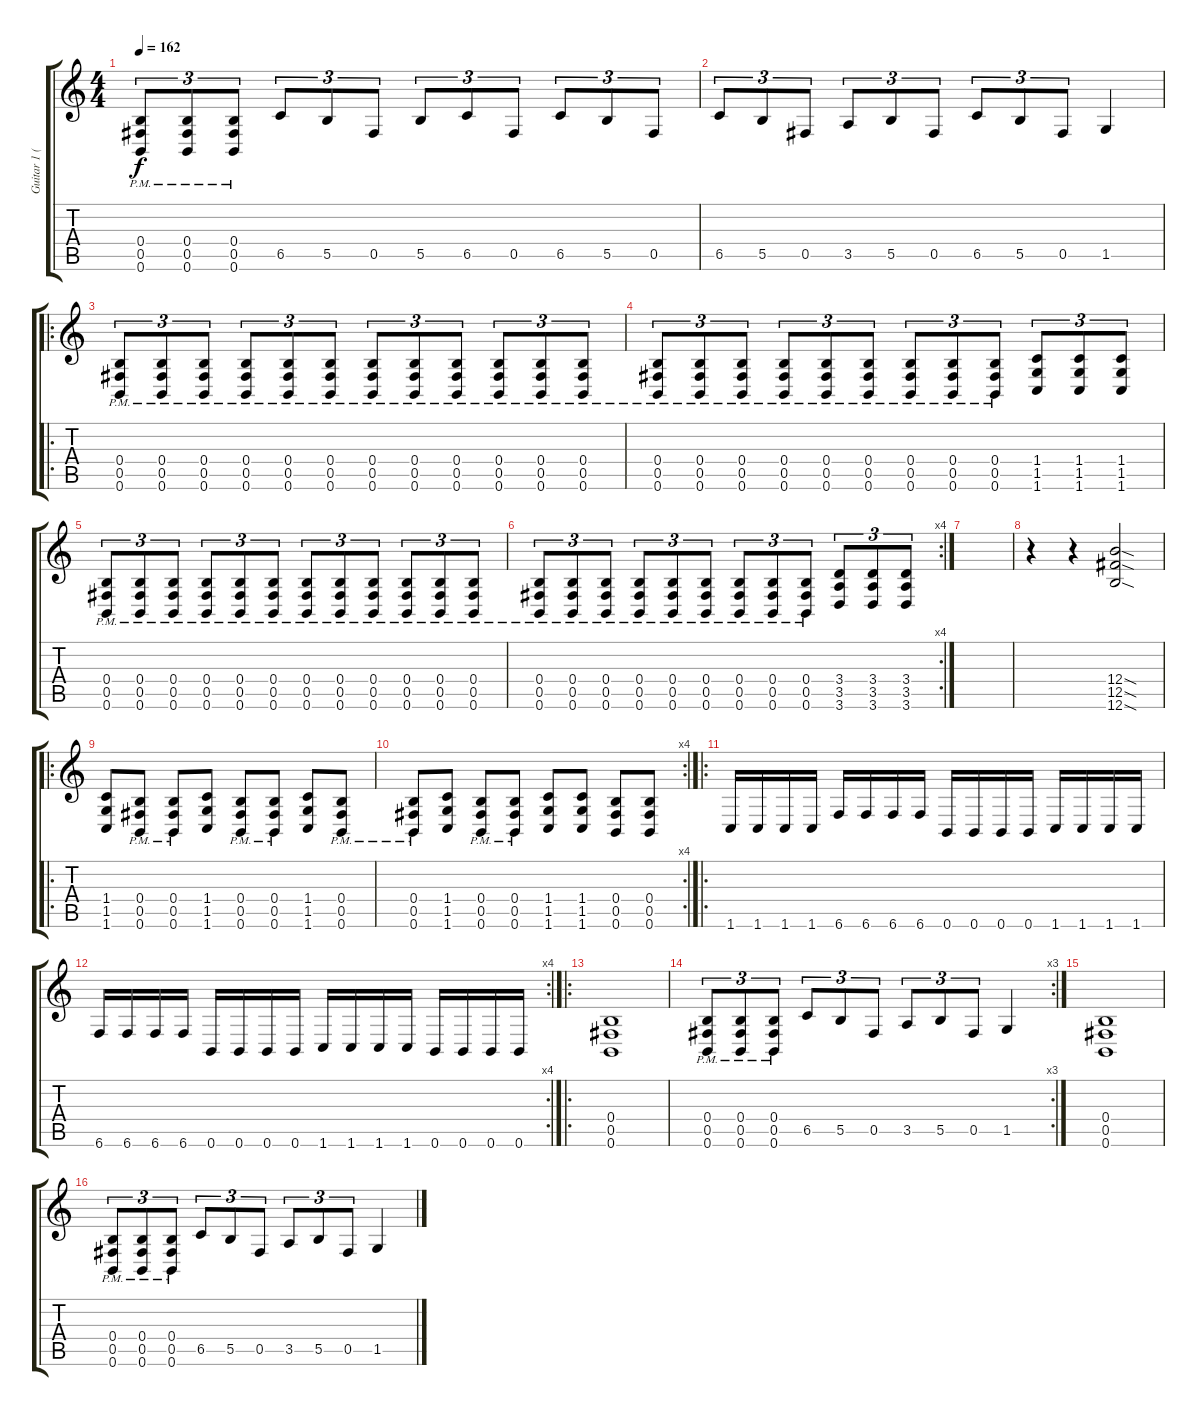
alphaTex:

\track ("Guitar 1 (Dist.)" "Guitar 1 (") {instrument overdrivenguitar}
\staff {score tabs}
\tuning (Db4 Ab3 E3 B2 Gb2 B1) {hide}
\ts (4 4)
\tempo 162
\clef g2
\ks c
(0.4{pm} 0.5{pm} 0.6{pm}).8{tu (3 2) dy f} (0.4{pm} 0.5{pm} 0.6{pm}).8{tu (3 2)} (0.4{pm} 0.5{pm} 0.6{pm}).8{tu (3 2)} 6.5.8{tu (3 2)} 5.5.8{tu (3 2)} 0.5.8{tu (3 2)} 5.5.8{tu (3 2)} 6.5.8{tu (3 2)} 0.5.8{tu (3 2)} 6.5.8{tu (3 2)} 5.5.8{tu (3 2)} 0.5.8{tu (3 2)} |
6.5.8{tu (3 2)} 5.5.8{tu (3 2)} 0.5.8{tu (3 2)} 3.5.8{tu (3 2)} 5.5.8{tu (3 2)} 0.5.8{tu (3 2)} 6.5.8{tu (3 2)} 5.5.8{tu (3 2)} 0.5.8{tu (3 2)} 1.5.4 |
\ro
(0.4{pm} 0.5{pm} 0.6{pm}).8{tu (3 2)} (0.4{pm} 0.5{pm} 0.6{pm}).8{tu (3 2)} (0.4{pm} 0.5{pm} 0.6{pm}).8{tu (3 2)} (0.4{pm} 0.5{pm} 0.6{pm}).8{tu (3 2)} (0.4{pm} 0.5{pm} 0.6{pm}).8{tu (3 2)} (0.4{pm} 0.5{pm} 0.6{pm}).8{tu (3 2)} (0.4{pm} 0.5{pm} 0.6{pm}).8{tu (3 2)} (0.4{pm} 0.5{pm} 0.6{pm}).8{tu (3 2)} (0.4{pm} 0.5{pm} 0.6{pm}).8{tu (3 2)} (0.4{pm} 0.5{pm} 0.6{pm}).8{tu (3 2)} (0.4{pm} 0.5{pm} 0.6{pm}).8{tu (3 2)} (0.4{pm} 0.5{pm} 0.6{pm}).8{tu (3 2)} |
(0.4{pm} 0.5{pm} 0.6{pm}).8{tu (3 2)} (0.4{pm} 0.5{pm} 0.6{pm}).8{tu (3 2)} (0.4{pm} 0.5{pm} 0.6{pm}).8{tu (3 2)} (0.4{pm} 0.5{pm} 0.6{pm}).8{tu (3 2)} (0.4{pm} 0.5{pm} 0.6{pm}).8{tu (3 2)} (0.4{pm} 0.5{pm} 0.6{pm}).8{tu (3 2)} (0.4{pm} 0.5{pm} 0.6{pm}).8{tu (3 2)} (0.4{pm} 0.5{pm} 0.6{pm}).8{tu (3 2)} (0.4{pm} 0.5{pm} 0.6{pm}).8{tu (3 2)} (1.4 1.5 1.6).8{tu (3 2)} (1.4 1.5 1.6).8{tu (3 2)} (1.4 1.5 1.6).8{tu (3 2)} |
(0.4{pm} 0.5{pm} 0.6{pm}).8{tu (3 2)} (0.4{pm} 0.5{pm} 0.6{pm}).8{tu (3 2)} (0.4{pm} 0.5{pm} 0.6{pm}).8{tu (3 2)} (0.4{pm} 0.5{pm} 0.6{pm}).8{tu (3 2)} (0.4{pm} 0.5{pm} 0.6{pm}).8{tu (3 2)} (0.4{pm} 0.5{pm} 0.6{pm}).8{tu (3 2)} (0.4{pm} 0.5{pm} 0.6{pm}).8{tu (3 2)} (0.4{pm} 0.5{pm} 0.6{pm}).8{tu (3 2)} (0.4{pm} 0.5{pm} 0.6{pm}).8{tu (3 2)} (0.4{pm} 0.5{pm} 0.6{pm}).8{tu (3 2)} (0.4{pm} 0.5{pm} 0.6{pm}).8{tu (3 2)} (0.4{pm} 0.5{pm} 0.6{pm}).8{tu (3 2)} |
\rc 4
(0.4{pm} 0.5{pm} 0.6{pm}).8{tu (3 2)} (0.4{pm} 0.5{pm} 0.6{pm}).8{tu (3 2)} (0.4{pm} 0.5{pm} 0.6{pm}).8{tu (3 2)} (0.4{pm} 0.5{pm} 0.6{pm}).8{tu (3 2)} (0.4{pm} 0.5{pm} 0.6{pm}).8{tu (3 2)} (0.4{pm} 0.5{pm} 0.6{pm}).8{tu (3 2)} (0.4{pm} 0.5{pm} 0.6{pm}).8{tu (3 2)} (0.4{pm} 0.5{pm} 0.6{pm}).8{tu (3 2)} (0.4{pm} 0.5{pm} 0.6{pm}).8{tu (3 2)} (3.4 3.5 3.6).8{tu (3 2)} (3.4 3.5 3.6).8{tu (3 2)} (3.4 3.5 3.6).8{tu (3 2)} |
|
r.4 r.4 (12.4{sod} 12.5{sod} 12.6{sod}).2 |
\ro
(1.4 1.5 1.6).8 (0.4{pm} 0.5{pm} 0.6{pm}).8 (0.4{pm} 0.5{pm} 0.6{pm}).8 (1.4 1.5 1.6).8 (0.4{pm} 0.5{pm} 0.6{pm}).8 (0.4{pm} 0.5{pm} 0.6{pm}).8 (1.4 1.5 1.6).8 (0.4{pm} 0.5{pm} 0.6{pm}).8 |
\rc 4
(0.4{pm} 0.5{pm} 0.6{pm}).8 (1.4 1.5 1.6).8 (0.4{pm} 0.5{pm} 0.6{pm}).8 (0.4{pm} 0.5{pm} 0.6{pm}).8 (1.4 1.5 1.6).8 (1.4 1.5 1.6).8 (0.4 0.5 0.6).8 (0.4 0.5 0.6).8 |
\ro
1.6.16{volume 13} 1.6.16 1.6.16 1.6.16 6.6.16 6.6.16 6.6.16 6.6.16 0.6.16 0.6.16 0.6.16 0.6.16 1.6.16 1.6.16 1.6.16 1.6.16 |
\rc 4
6.6.16 6.6.16 6.6.16 6.6.16 0.6.16 0.6.16 0.6.16 0.6.16 1.6.16 1.6.16 1.6.16 1.6.16 0.6.16 0.6.16 0.6.16 0.6.16 |
\ro
(0.4 0.5 0.6).1{volume 12} |
\rc 3
(0.4{pm} 0.5{pm} 0.6{pm}).8{tu (3 2)} (0.4{pm} 0.5{pm} 0.6{pm}).8{tu (3 2)} (0.4{pm} 0.5{pm} 0.6{pm}).8{tu (3 2)} 6.5.8{tu (3 2)} 5.5.8{tu (3 2)} 0.5.8{tu (3 2)} 3.5.8{tu (3 2)} 5.5.8{tu (3 2)} 0.5.8{tu (3 2)} 1.5.4 |
(0.4 0.5 0.6).1{volume 12} |
(0.4{pm} 0.5{pm} 0.6{pm}).8{tu (3 2)} (0.4{pm} 0.5{pm} 0.6{pm}).8{tu (3 2)} (0.4{pm} 0.5{pm} 0.6{pm}).8{tu (3 2)} 6.5.8{tu (3 2)} 5.5.8{tu (3 2)} 0.5.8{tu (3 2)} 3.5.8{tu (3 2)} 5.5.8{tu (3 2)} 0.5.8{tu (3 2)} 1.5.4
